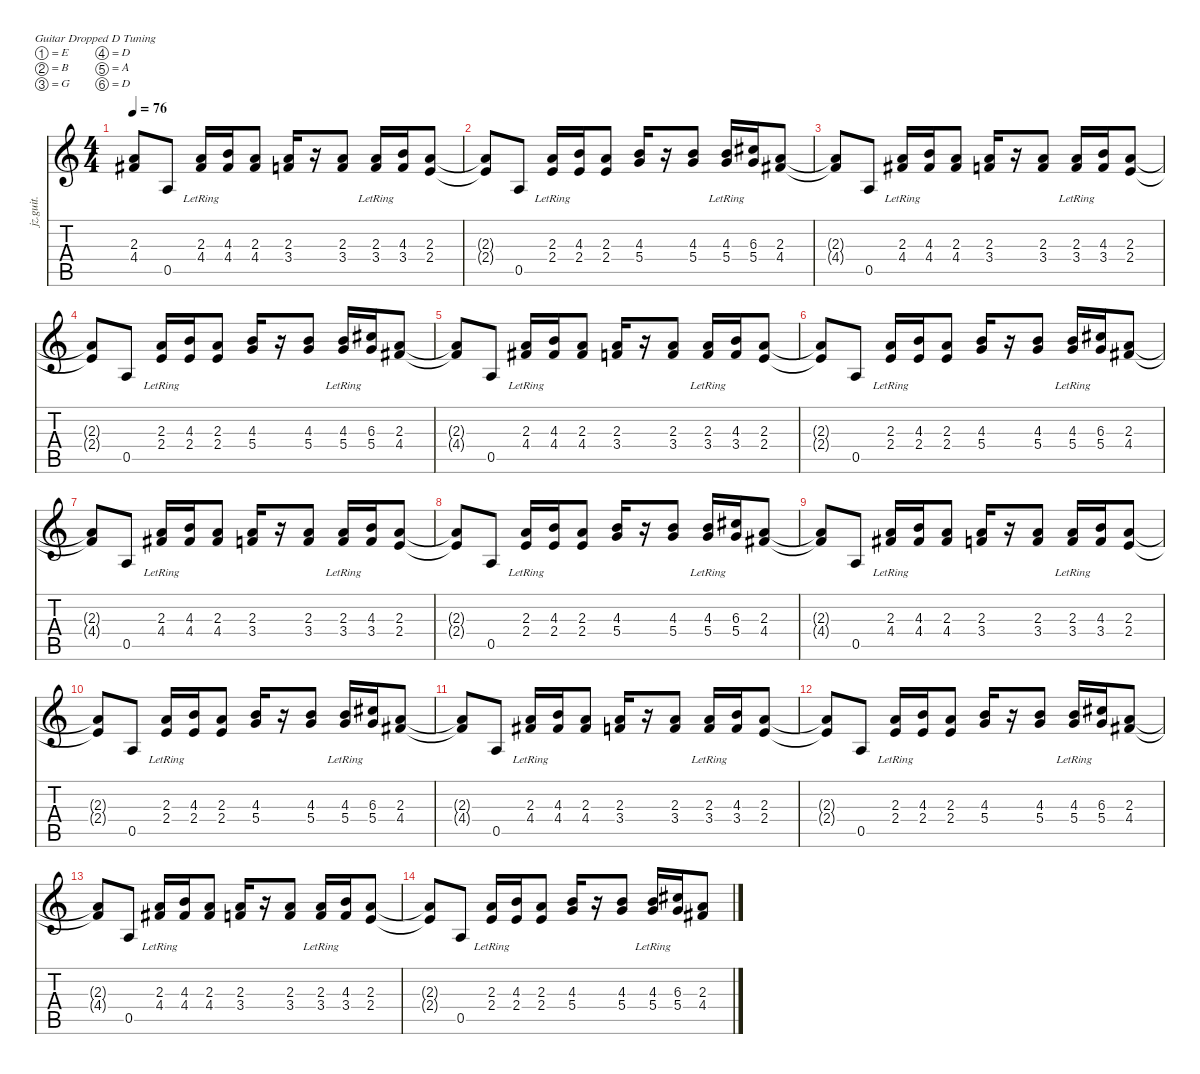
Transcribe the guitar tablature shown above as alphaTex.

\defaultSystemsLayout 4
\hideDynamics
\bracketExtendMode nobrackets
\track ("Rhythm Guitar" "jz.guit.") {instrument electricguitarjazz}
\staff {score tabs}
\tuning (E4 B3 G3 D3 A2 D2)
\ts (4 4)
\tempo 76
\clef g2
\ks c
(2.3{t} 4.4{t acc #}).8{dy fff beam Up} 0.5.8{beam Up} (2.3 4.4{lr acc #}).16{beam Up} (4.3 4.4{acc #}).16{beam Up} (2.3 4.4{acc #}).8{beam Up} (2.3 3.4).16{beam Up} r.16{beam Up} (2.3 3.4).8{beam Up} (2.3 3.4{lr}).16{beam Up} (4.3 3.4).16{beam Up} (2.3 2.4).8{beam Up} |
(2.3{t} 2.4{t}).8{dy f beam Up} 0.5.8{dy fff beam Up} (2.3 2.4{lr}).16{beam Up} (4.3 2.4).16{beam Up} (2.3 2.4).8{beam Up} (4.3 5.4).16{beam Up} r.16{beam Up} (4.3 5.4).8{beam Up} (4.3 5.4{lr}).16{beam Up} (6.3{acc #} 5.4).16{beam Up} (2.3 4.4{acc #}).8{beam Up} |
(2.3{t} 4.4{t acc #}).8{beam Up} 0.5.8{beam Up} (2.3 4.4{lr acc #}).16{beam Up} (4.3 4.4{acc #}).16{beam Up} (2.3 4.4{acc #}).8{beam Up} (2.3 3.4).16{beam Up} r.16{beam Up} (2.3 3.4).8{beam Up} (2.3 3.4{lr}).16{beam Up} (4.3 3.4).16{beam Up} (2.3 2.4).8{beam Up} |
(2.3{t} 2.4{t}).8{dy f beam Up} 0.5.8{dy fff beam Up} (2.3 2.4{lr}).16{beam Up} (4.3 2.4).16{beam Up} (2.3 2.4).8{beam Up} (4.3 5.4).16{beam Up} r.16{beam Up} (4.3 5.4).8{beam Up} (4.3 5.4{lr}).16{beam Up} (6.3{acc #} 5.4).16{beam Up} (2.3 4.4{acc #}).8{beam Up} |
(2.3{t} 4.4{t acc #}).8{beam Up} 0.5.8{beam Up} (2.3 4.4{lr acc #}).16{beam Up} (4.3 4.4{acc #}).16{beam Up} (2.3 4.4{acc #}).8{beam Up} (2.3 3.4).16{beam Up} r.16{beam Up} (2.3 3.4).8{beam Up} (2.3 3.4{lr}).16{beam Up} (4.3 3.4).16{beam Up} (2.3 2.4).8{beam Up} |
(2.3{t} 2.4{t}).8{dy f beam Up} 0.5.8{dy fff beam Up} (2.3 2.4{lr}).16{beam Up} (4.3 2.4).16{beam Up} (2.3 2.4).8{beam Up} (4.3 5.4).16{beam Up} r.16{beam Up} (4.3 5.4).8{beam Up} (4.3 5.4{lr}).16{beam Up} (6.3{acc #} 5.4).16{beam Up} (2.3 4.4{acc #}).8{beam Up} |
(2.3{t} 4.4{t acc #}).8{dy f beam Up} 0.5.8{dy fff beam Up} (2.3 4.4{lr acc #}).16{beam Up} (4.3 4.4{acc #}).16{beam Up} (2.3 4.4{acc #}).8{beam Up} (2.3 3.4).16{beam Up} r.16{beam Up} (2.3 3.4).8{beam Up} (2.3 3.4{lr}).16{beam Up} (4.3 3.4).16{beam Up} (2.3 2.4).8{beam Up} |
(2.3{t} 2.4{t}).8{dy f beam Up} 0.5.8{dy fff beam Up} (2.3 2.4{lr}).16{beam Up} (4.3 2.4).16{beam Up} (2.3 2.4).8{beam Up} (4.3 5.4).16{beam Up} r.16{beam Up} (4.3 5.4).8{beam Up} (4.3 5.4{lr}).16{beam Up} (6.3{acc #} 5.4).16{beam Up} (2.3 4.4{acc #}).8{beam Up} |
(2.3{t} 4.4{t acc #}).8{dy f beam Up} 0.5.8{dy fff beam Up} (2.3 4.4{lr acc #}).16{beam Up} (4.3 4.4{acc #}).16{beam Up} (2.3 4.4{acc #}).8{beam Up} (2.3 3.4).16{beam Up} r.16{beam Up} (2.3 3.4).8{beam Up} (2.3 3.4{lr}).16{beam Up} (4.3 3.4).16{beam Up} (2.3 2.4).8{beam Up} |
(2.3{t} 2.4{t}).8{dy f beam Up} 0.5.8{dy fff beam Up} (2.3 2.4{lr}).16{beam Up} (4.3 2.4).16{beam Up} (2.3 2.4).8{beam Up} (4.3 5.4).16{beam Up} r.16{beam Up} (4.3 5.4).8{beam Up} (4.3 5.4{lr}).16{beam Up} (6.3{acc #} 5.4).16{beam Up} (2.3 4.4{acc #}).8{beam Up} |
(2.3{t} 4.4{t acc #}).8{dy f beam Up} 0.5.8{dy fff beam Up} (2.3 4.4{lr acc #}).16{beam Up} (4.3 4.4{acc #}).16{beam Up} (2.3 4.4{acc #}).8{beam Up} (2.3 3.4).16{beam Up} r.16{beam Up} (2.3 3.4).8{beam Up} (2.3 3.4{lr}).16{beam Up} (4.3 3.4).16{beam Up} (2.3 2.4).8{beam Up} |
(2.3{t} 2.4{t}).8{dy f beam Up} 0.5.8{dy fff beam Up} (2.3 2.4{lr}).16{beam Up} (4.3 2.4).16{beam Up} (2.3 2.4).8{beam Up} (4.3 5.4).16{beam Up} r.16{beam Up} (4.3 5.4).8{beam Up} (4.3 5.4{lr}).16{beam Up} (6.3{acc #} 5.4).16{beam Up} (2.3 4.4{acc #}).8{beam Up} |
(2.3{t} 4.4{t acc #}).8{dy f beam Up} 0.5.8{dy fff beam Up} (2.3 4.4{lr acc #}).16{beam Up} (4.3 4.4{acc #}).16{beam Up} (2.3 4.4{acc #}).8{beam Up} (2.3 3.4).16{beam Up} r.16{beam Up} (2.3 3.4).8{beam Up} (2.3 3.4{lr}).16{beam Up} (4.3 3.4).16{beam Up} (2.3 2.4).8{beam Up} |
(2.3{t} 2.4{t}).8{dy f beam Up} 0.5.8{dy fff beam Up} (2.3 2.4{lr}).16{beam Up} (4.3 2.4).16{beam Up} (2.3 2.4).8{beam Up} (4.3 5.4).16{beam Up} r.16{beam Up} (4.3 5.4).8{beam Up} (4.3 5.4{lr}).16{beam Up} (6.3{acc #} 5.4).16{beam Up} (2.3 4.4{acc #}).8{beam Up}
